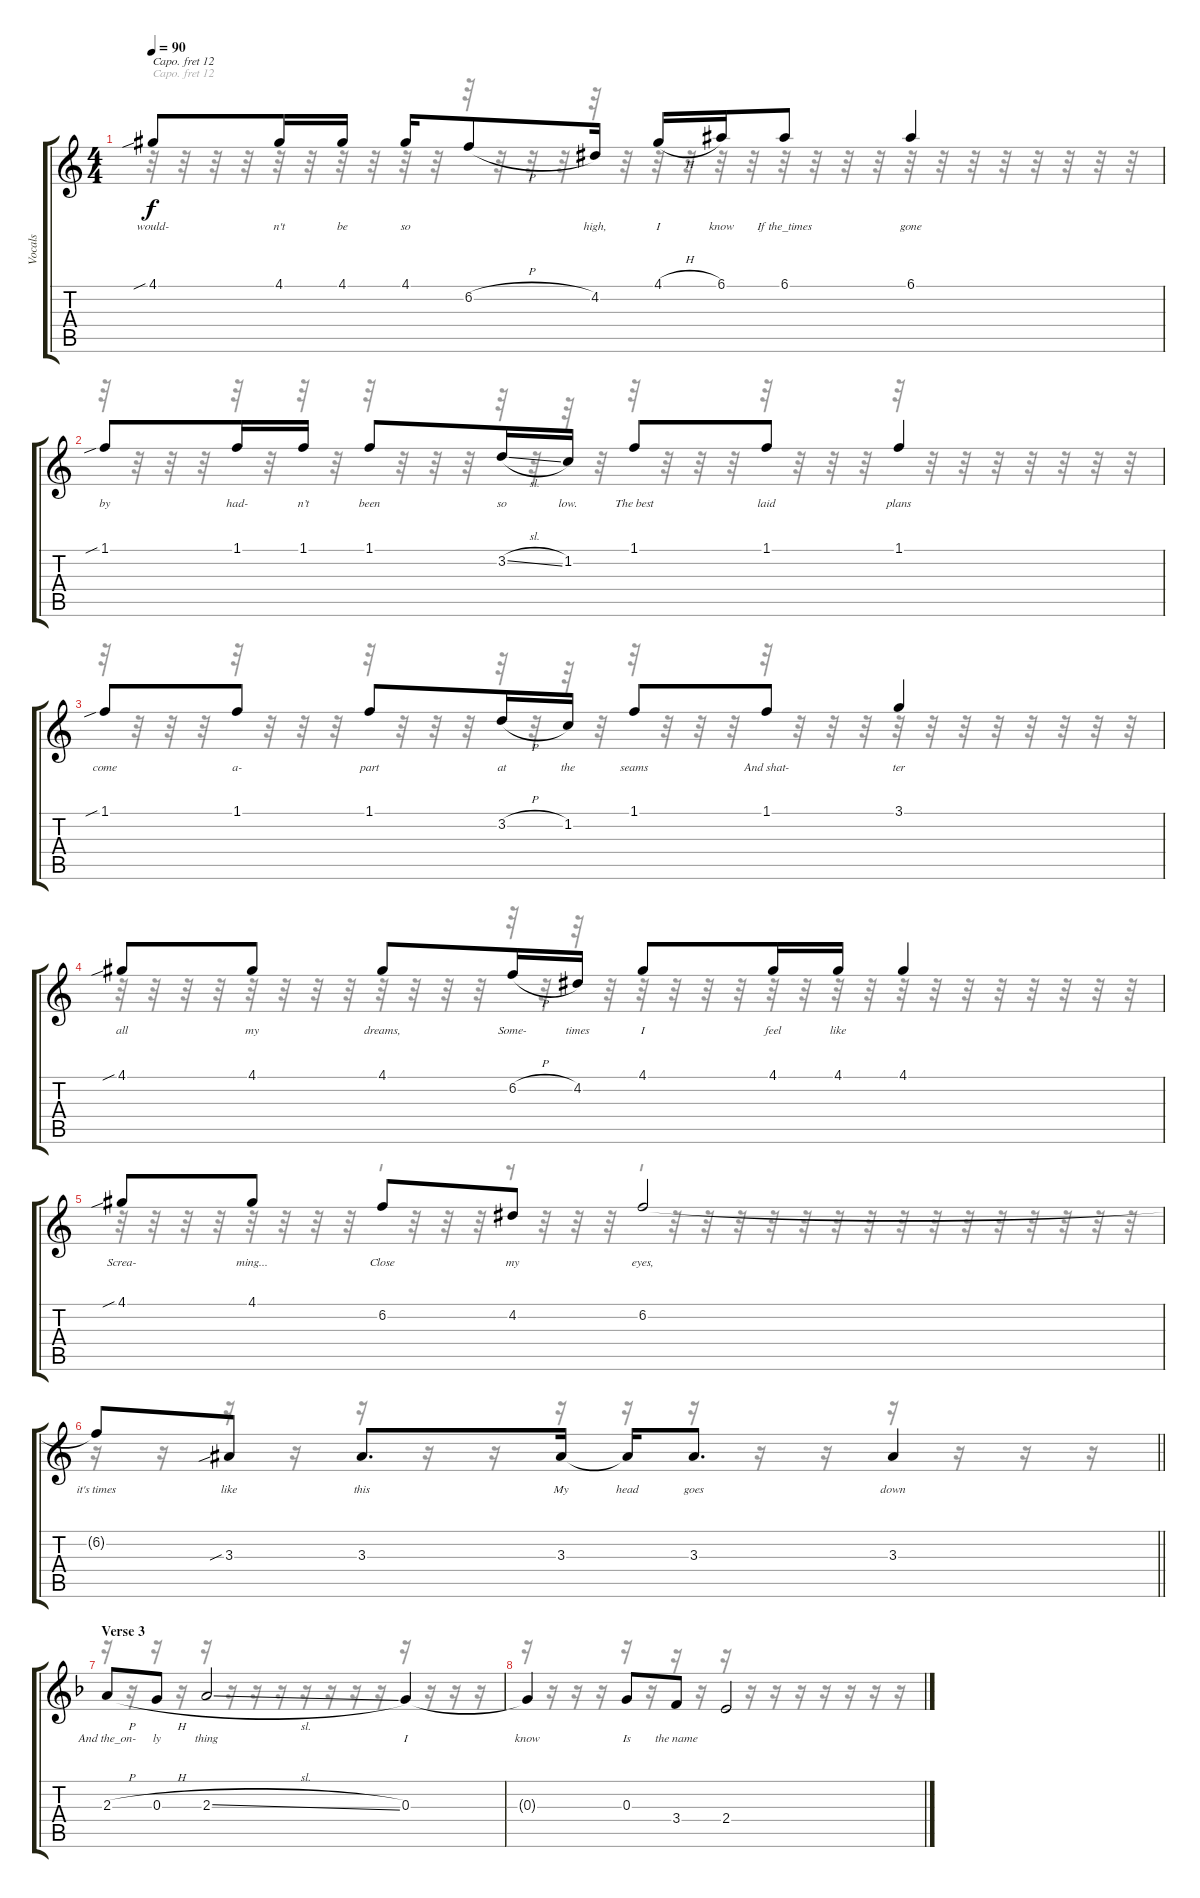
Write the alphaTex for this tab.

\track ("Vocals" "Vocals") {instrument lead2sawtooth}
\staff {score tabs}
\capo 12
\tuning (E4 B3 G3 D3 A2 E2) {hide}
\voice
\ts (4 4)
\tempo 90
\clef g2
\ks c
4.1{sib}.8{lyrics (0 "would-") lyrics (1 "") lyrics (2 "") lyrics (3 "") lyrics (4 "") dy f} 4.1.16{lyrics (0 "n't") lyrics (1 "") lyrics (2 "") lyrics (3 "") lyrics (4 "")} 4.1.16{lyrics (0 "be") lyrics (1 "") lyrics (2 "") lyrics (3 "") lyrics (4 "")} 4.1.16{lyrics (0 "so") lyrics (1 "") lyrics (2 "") lyrics (3 "") lyrics (4 "")} 6.2{h}.8{lyrics (0 "") lyrics (1 "") lyrics (2 "") lyrics (3 "") lyrics (4 "")} 4.2.16{lyrics (0 "high,") lyrics (1 "") lyrics (2 "") lyrics (3 "") lyrics (4 "")} 4.1{h}.16{lyrics (0 "I") lyrics (1 "") lyrics (2 "") lyrics (3 "") lyrics (4 "")} 6.1.16{lyrics (0 "know") lyrics (1 "") lyrics (2 "") lyrics (3 "") lyrics (4 "")} 6.1.8{lyrics (0 "If the_times") lyrics (1 "") lyrics (2 "") lyrics (3 "") lyrics (4 "")} 6.1.4{lyrics (0 "gone") lyrics (1 "") lyrics (2 "") lyrics (3 "") lyrics (4 "")} |
1.1{sib}.8{lyrics (0 "by") lyrics (1 "") lyrics (2 "") lyrics (3 "") lyrics (4 "")} 1.1.16{lyrics (0 "had-") lyrics (1 "") lyrics (2 "") lyrics (3 "") lyrics (4 "")} 1.1.16{lyrics (0 "n’t") lyrics (1 "") lyrics (2 "") lyrics (3 "") lyrics (4 "")} 1.1.8{lyrics (0 "been") lyrics (1 "") lyrics (2 "") lyrics (3 "") lyrics (4 "")} 3.2{sl}.16{lyrics (0 "so") lyrics (1 "") lyrics (2 "") lyrics (3 "") lyrics (4 "")} 1.2.16{lyrics (0 "low.") lyrics (1 "") lyrics (2 "") lyrics (3 "") lyrics (4 "")} 1.1.8{lyrics (0 "The best") lyrics (1 "") lyrics (2 "") lyrics (3 "") lyrics (4 "")} 1.1.8{lyrics (0 "laid") lyrics (1 "") lyrics (2 "") lyrics (3 "") lyrics (4 "")} 1.1.4{lyrics (0 "plans") lyrics (1 "") lyrics (2 "") lyrics (3 "") lyrics (4 "")} |
1.1{sib}.8{lyrics (0 "come") lyrics (1 "") lyrics (2 "") lyrics (3 "") lyrics (4 "")} 1.1.8{lyrics (0 "a-") lyrics (1 "") lyrics (2 "") lyrics (3 "") lyrics (4 "")} 1.1.8{lyrics (0 "part") lyrics (1 "") lyrics (2 "") lyrics (3 "") lyrics (4 "")} 3.2{h}.16{lyrics (0 "at") lyrics (1 "") lyrics (2 "") lyrics (3 "") lyrics (4 "")} 1.2.16{lyrics (0 "the") lyrics (1 "") lyrics (2 "") lyrics (3 "") lyrics (4 "")} 1.1.8{lyrics (0 "seams") lyrics (1 "") lyrics (2 "") lyrics (3 "") lyrics (4 "")} 1.1.8{lyrics (0 "And shat-") lyrics (1 "") lyrics (2 "") lyrics (3 "") lyrics (4 "")} 3.1.4{lyrics (0 "ter") lyrics (1 "") lyrics (2 "") lyrics (3 "") lyrics (4 "")} |
4.1{sib}.8{lyrics (0 "all") lyrics (1 "") lyrics (2 "") lyrics (3 "") lyrics (4 "")} 4.1.8{lyrics (0 "my") lyrics (1 "") lyrics (2 "") lyrics (3 "") lyrics (4 "")} 4.1.8{lyrics (0 "dreams,") lyrics (1 "") lyrics (2 "") lyrics (3 "") lyrics (4 "")} 6.2{h}.16{lyrics (0 "Some-") lyrics (1 "") lyrics (2 "") lyrics (3 "") lyrics (4 "")} 4.2.16{lyrics (0 "times") lyrics (1 "") lyrics (2 "") lyrics (3 "") lyrics (4 "")} 4.1.8{lyrics (0 "I") lyrics (1 "") lyrics (2 "") lyrics (3 "") lyrics (4 "")} 4.1.16{lyrics (0 "feel") lyrics (1 "") lyrics (2 "") lyrics (3 "") lyrics (4 "")} 4.1.16{lyrics (0 "like") lyrics (1 "") lyrics (2 "") lyrics (3 "") lyrics (4 "")} 4.1.4{lyrics (0 "") lyrics (1 "") lyrics (2 "") lyrics (3 "") lyrics (4 "")} |
4.1{sib}.8{lyrics (0 "Screa-") lyrics (1 "") lyrics (2 "") lyrics (3 "") lyrics (4 "")} 4.1.8{lyrics (0 "ming...") lyrics (1 "") lyrics (2 "") lyrics (3 "") lyrics (4 "")} 6.2.8{lyrics (0 "Close") lyrics (1 "") lyrics (2 "") lyrics (3 "") lyrics (4 "")} 4.2.8{lyrics (0 "my") lyrics (1 "") lyrics (2 "") lyrics (3 "") lyrics (4 "")} 6.2.2{lyrics (0 "eyes,") lyrics (1 "") lyrics (2 "") lyrics (3 "") lyrics (4 "")} |
\barLineRight lightlight
6.2{t}.8{lyrics (0 "it's times") lyrics (1 "") lyrics (2 "") lyrics (3 "") lyrics (4 "")} 3.3{sib}.8{lyrics (0 "like") lyrics (1 "") lyrics (2 "") lyrics (3 "") lyrics (4 "")} 3.3.8{d lyrics (0 "this") lyrics (1 "") lyrics (2 "") lyrics (3 "") lyrics (4 "")} 3.3.16{lyrics (0 "My") lyrics (1 "") lyrics (2 "") lyrics (3 "") lyrics (4 "")} 3.3{t}.16{lyrics (0 "head") lyrics (1 "") lyrics (2 "") lyrics (3 "") lyrics (4 "")} 3.3.8{d lyrics (0 "goes") lyrics (1 "") lyrics (2 "") lyrics (3 "") lyrics (4 "")} 3.3.4{lyrics (0 "down") lyrics (1 "") lyrics (2 "") lyrics (3 "") lyrics (4 "")} |
\section ("" "Verse 3")
\ks f
2.3{h}.8{lyrics (0 "And the_on-") lyrics (1 "") lyrics (2 "") lyrics (3 "") lyrics (4 "")} 0.3{h}.8{lyrics (0 "ly") lyrics (1 "") lyrics (2 "") lyrics (3 "") lyrics (4 "")} 2.3{sl}.2{lyrics (0 "thing") lyrics (1 "") lyrics (2 "") lyrics (3 "") lyrics (4 "")} 0.3.4{lyrics (0 "I") lyrics (1 "") lyrics (2 "") lyrics (3 "") lyrics (4 "")} |
0.3{t}.4{lyrics (0 "know") lyrics (1 "") lyrics (2 "") lyrics (3 "") lyrics (4 "")} 0.3.8{lyrics (0 "Is") lyrics (1 "") lyrics (2 "") lyrics (3 "") lyrics (4 "")} 3.4.8{lyrics (0 "the name") lyrics (1 "") lyrics (2 "") lyrics (3 "") lyrics (4 "")} 2.4.2{lyrics (0 "") lyrics (1 "") lyrics (2 "") lyrics (3 "") lyrics (4 "")}
\voice
\clef g2
\ottava regular
\simile none
\ks c
r.32{dy f} r.32 r.32 r.32 r.32 r.32 r.32 r.32 r.32 r.32 r.32 r.32 r.32 r.32 r.32 r.32 r.32 r.32 r.32 r.32 r.32 r.32 r.32 r.32 r.32 r.32 r.32 r.32 r.32 r.32 r.32 r.32 |
r.32 r.32 r.32 r.32 r.32 r.32 r.32 r.32 r.32 r.32 r.32 r.32 r.32 r.32 r.32 r.32 r.32 r.32 r.32 r.32 r.32 r.32 r.32 r.32 r.32 r.32 r.32 r.32 r.32 r.32 r.32 r.32 |
r.32 r.32 r.32 r.32 r.32 r.32 r.32 r.32 r.32 r.32 r.32 r.32 r.32 r.32 r.32 r.32 r.32 r.32 r.32 r.32 r.32 r.32 r.32 r.32 r.32 r.32 r.32 r.32 r.32 r.32 r.32 r.32 |
r.32 r.32 r.32 r.32 r.32 r.32 r.32 r.32 r.32 r.32 r.32 r.32 r.32 r.32 r.32 r.32 r.32 r.32 r.32 r.32 r.32 r.32 r.32 r.32 r.32 r.32 r.32 r.32 r.32 r.32 r.32 r.32 |
r.32 r.32 r.32 r.32 r.32 r.32 r.32 r.32 r.32 r.32 r.32 r.32 r.32 r.32 r.32 r.32 r.32 r.32 r.32 r.32 r.32 r.32 r.32 r.32 r.32 r.32 r.32 r.32 r.32 r.32 r.32 r.32 |
\barLineRight lightlight
r.16 r.16 r.16 r.16 r.16 r.16 r.16 r.16 r.16 r.16 r.16 r.16 r.16 r.16 r.16 r.16 |
\ks f
r.16 r.16 r.16 r.16 r.16 r.16 r.16 r.16 r.16 r.16 r.16 r.16 r.16 r.16 r.16 r.16 |
r.16 r.16 r.16 r.16 r.16 r.16 r.16 r.16 r.16 r.16 r.16 r.16 r.16 r.16 r.16 r.16
